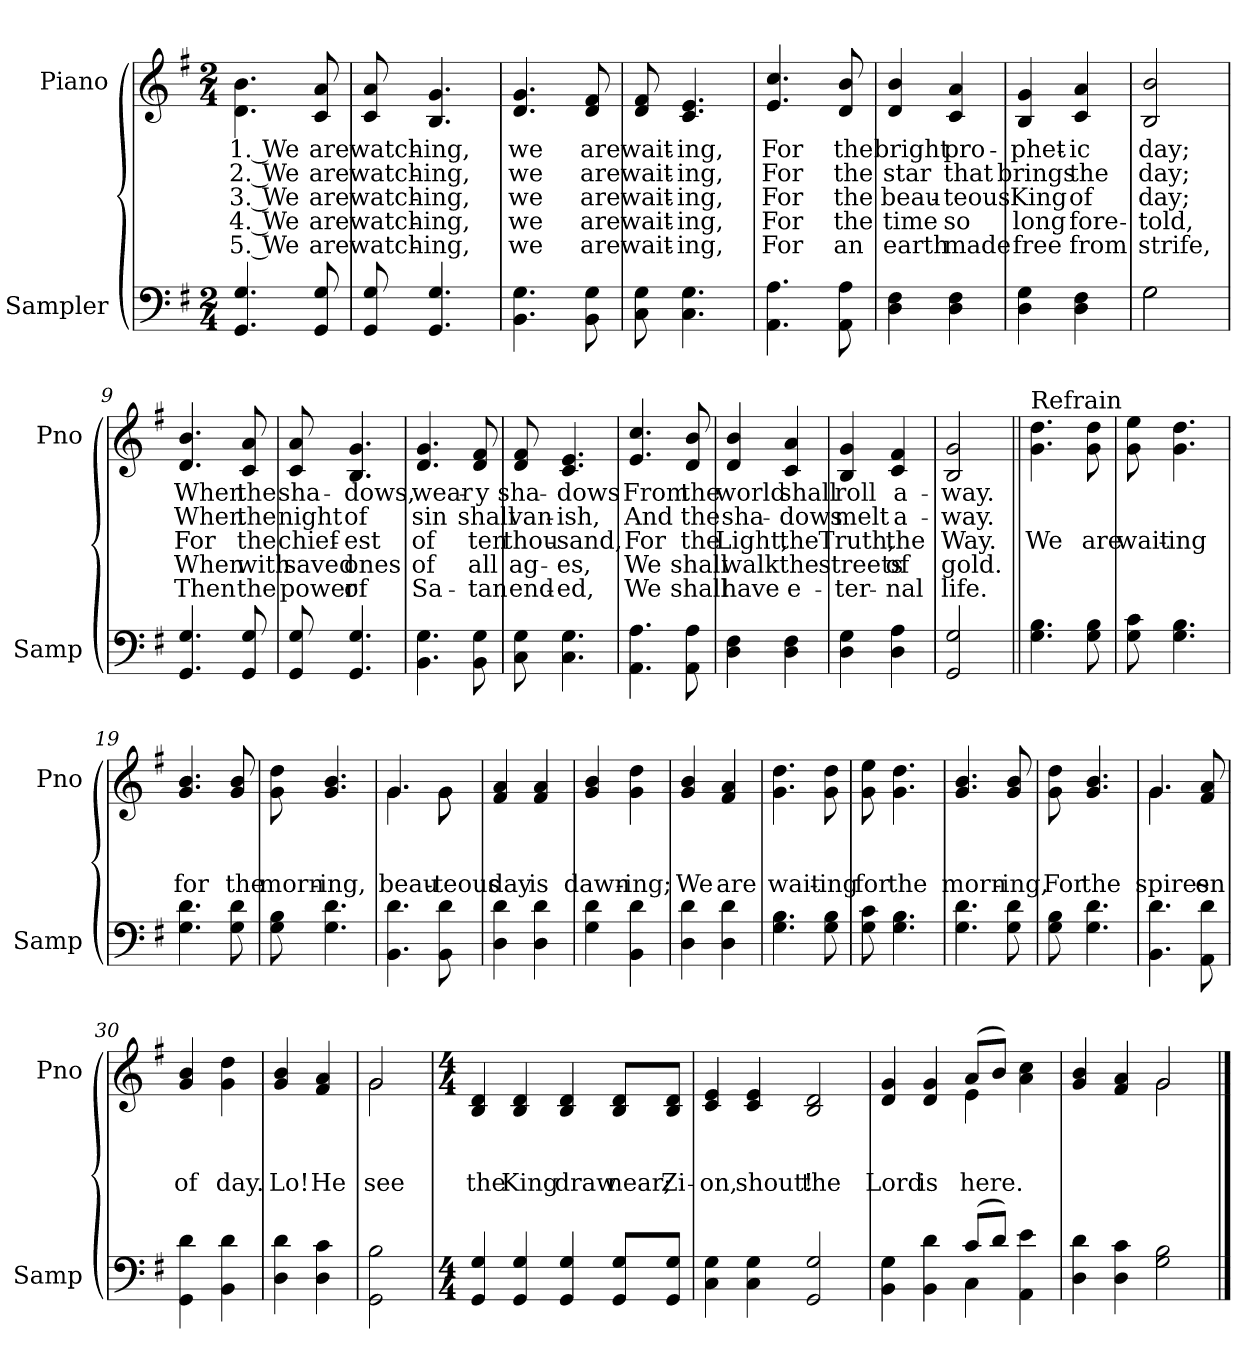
**kern	**kern	**text	**text	**text	**text	**text
*part2	*part1	*part1	*part1	*part1	*part1	*part1
*staff2	*staff1	*staff1	*staff1	*staff1	*staff1	*staff1
*I"Sampler	*I"Piano	*	*	*	*	*
*I'Samp	*I'Pno	*	*	*	*	*
*clefF4	*clefG2	*	*	*	*	*
*k[f#]	*k[f#]	*	*	*	*	*
*G:	*G:	*	*	*	*	*
*M2/4	*M2/4	*	*	*	*	*
=1	=1	=1	=1	=1	=1	=1
4.GG 4.G	4.d\ 4.b\	1. We	2. We	3. We	4. We	5. We
8GG 8G	8c 8a	are	are	are	are	are
=2	=2	=2	=2	=2	=2	=2
8GG 8G	8c 8a	watch-	watch-	watch-	watch-	watch-
4.GG 4.G	4.B 4.g	-ing,	-ing,	-ing,	-ing,	-ing,
=3	=3	=3	=3	=3	=3	=3
4.BB 4.G	4.d 4.g	we	we	we	we	we
8BB 8G	8d 8f#	are	are	are	are	are
=4	=4	=4	=4	=4	=4	=4
8C 8G	8d 8f#	wait-	wait-	wait-	wait-	wait-
4.C 4.G	4.c 4.e	-ing,	-ing,	-ing,	-ing,	-ing,
=5	=5	=5	=5	=5	=5	=5
4.AA 4.A	4.e 4.cc	For	For	For	For	For
8AA 8A	8d 8b	the	the	the	the	an
=6	=6	=6	=6	=6	=6	=6
4D 4F#	4d 4b	bright	star	beau-	time	earth
4D 4F#	4c 4a	pro-	that	-teous	so	made
=7	=7	=7	=7	=7	=7	=7
4D 4G	4B 4g	-phet-	brings	King	long	free
4D 4F#	4c 4a	-ic	the	of	fore-	from
=8	=8	=8	=8	=8	=8	=8
*^	*	*	*	*	*	*
2G\	2G	2B 2b	day;	day;	day;	-told,	strife,
*v	*v	*	*	*	*	*	*
=9	=9	=9	=9	=9	=9	=9
4.GG 4.G	4.d 4.b	When	When	For	When	Then
8GG 8G	8c 8a	the	the	the	with	the
=10	=10	=10	=10	=10	=10	=10
8GG 8G	8c 8a	sha-	night	chief-	saved	power
4.GG 4.G	4.B 4.g	-dows,	of	-est	ones	of
=11	=11	=11	=11	=11	=11	=11
4.BB 4.G	4.d 4.g	wear-	sin	of	of	Sa-
8BB 8G	8d 8f#	-y	shall	ten	all	-tan
=12	=12	=12	=12	=12	=12	=12
8C 8G	8d 8f#	sha-	van-	thou-	ag-	end-
4.C 4.G	4.c 4.e	-dows	-ish,	-sand,	-es,	-ed,
=13	=13	=13	=13	=13	=13	=13
4.AA 4.A	4.e 4.cc	From	And	For	We	We
8AA 8A	8d 8b	the	the	the	shall	shall
=14	=14	=14	=14	=14	=14	=14
4D 4F#	4d 4b	world	sha-	Light,	walk	have
4D 4F#	4c 4a	shall	-dows	the	the	e-
=15	=15	=15	=15	=15	=15	=15
4D 4G	4B 4g	roll	melt	Truth,	streets	-ter-
4D 4A	4c 4f#	a-	a-	the	of	-nal
=16	=16	=16	=16	=16	=16	=16
2GG 2G	2B 2g	-way.	-way.	Way.	gold.	life.
=17||	=17||	=17||	=17||	=17||	=17||	=17||
!	!LO:TX:t=Refrain	!	!	!	!	!
4.G 4.B	4.g 4.dd	.	.	We	.	.
8G 8B	8g 8dd	.	.	are	.	.
=18	=18	=18	=18	=18	=18	=18
8G 8c	8g 8ee	.	.	wait-	.	.
4.G 4.B	4.g 4.dd	.	.	-ing	.	.
=19	=19	=19	=19	=19	=19	=19
4.G 4.d	4.g 4.b	.	.	for	.	.
8G 8d	8g 8b	.	.	the	.	.
=20	=20	=20	=20	=20	=20	=20
8G 8B	8g 8dd	.	.	morn-	.	.
4.G 4.d	4.g 4.b	.	.	-ing,	.	.
=21	=21	=21	=21	=21	=21	=21
*	*^	*	*	*	*	*
4.BB 4.d	4.g/	4.g	.	.	beau-	.	.
8BB 8d	8g\	8g	.	.	-teous	.	.
*	*v	*v	*	*	*	*	*
=22	=22	=22	=22	=22	=22	=22
4D 4d	4f# 4a	.	.	day	.	.
4D 4d	4f# 4a	.	.	is	.	.
=23	=23	=23	=23	=23	=23	=23
4G 4d	4g 4b	.	.	dawn-	.	.
4BB 4d	4g 4dd	.	.	-ing;	.	.
=24	=24	=24	=24	=24	=24	=24
4D 4d	4g 4b	.	.	We	.	.
4D 4d	4f# 4a	.	.	are	.	.
=25	=25	=25	=25	=25	=25	=25
4.G 4.B	4.g 4.dd	.	.	wait-	.	.
8G 8B	8g 8dd	.	.	-ing	.	.
=26	=26	=26	=26	=26	=26	=26
8G 8c	8g 8ee	.	.	for	.	.
4.G 4.B	4.g 4.dd	.	.	the	.	.
=27	=27	=27	=27	=27	=27	=27
4.G 4.d	4.g 4.b	.	.	morn-	.	.
8G 8d	8g 8b	.	.	-ing,	.	.
=28	=28	=28	=28	=28	=28	=28
8G 8B	8g 8dd	.	.	For	.	.
4.G 4.d	4.g 4.b	.	.	the	.	.
=29	=29	=29	=29	=29	=29	=29
*	*^	*	*	*	*	*
4.BB 4.d	4.g/	4.g	.	.	spires	.	.
8AA 8d	8f# 8a	8ryy	.	.	-en	.	.
*	*v	*v	*	*	*	*	*
=30	=30	=30	=30	=30	=30	=30
4GG 4d	4g 4b	.	.	of	.	.
4BB 4d	4g 4dd	.	.	day.	.	.
=31	=31	=31	=31	=31	=31	=31
4D 4d	4g 4b	.	.	Lo!	.	.
4D 4c	4f# 4a	.	.	He	.	.
=32	=32	=32	=32	=32	=32	=32
*	*^	*	*	*	*	*
2GG 2B	2g/	2g	.	.	see	.	.
*	*v	*v	*	*	*	*	*
=33!|	=33!|	=33!|	=33!|	=33!|	=33!|	=33!|
*M4/4	*M4/4	*	*	*	*	*
4GG 4G	4B 4d	.	.	the	.	.
4GG 4G	4B 4d	.	.	King	.	.
4GG 4G	4B 4d	.	.	draw	.	.
8GG/ 8G/L	8B/ 8d/L	.	.	near;	.	.
8GG/ 8G/J	8B/ 8d/J	.	.	Zi-	.	.
=34	=34	=34	=34	=34	=34	=34
4C 4G	4c 4e	.	.	-on,	.	.
4C 4G	4c 4e	.	.	shout!	.	.
2GG 2G	2B 2d	.	.	the	.	.
=35	=35	=35	=35	=35	=35	=35
*^	*^	*	*	*	*	*
4BB 4G	2ryy	4d 4g	2ryy	.	.	Lord	.	.
4BB 4d	.	4d 4g	.	.	.	is	.	.
(8c/L	4C	(8a/L	4e	.	.	here.	.	.
8d/J)	.	8b/J)	.	.	.	.	.	.
4AA 4e	4ryy	4a 4cc	4ryy	.	.	.	.	.
*v	*v	*	*	*	*	*	*	*
=36	=36	=36	=36	=36	=36	=36	=36
4D 4d	4g 4b	2ryy	.	.	.	.	.
4D 4c	4f# 4a	.	.	.	.	.	.
2G 2B	2g/	2g	.	.	.	.	.
*	*v	*v	*	*	*	*	*
==	==	==	==	==	==	==
*-	*-	*-	*-	*-	*-	*-
